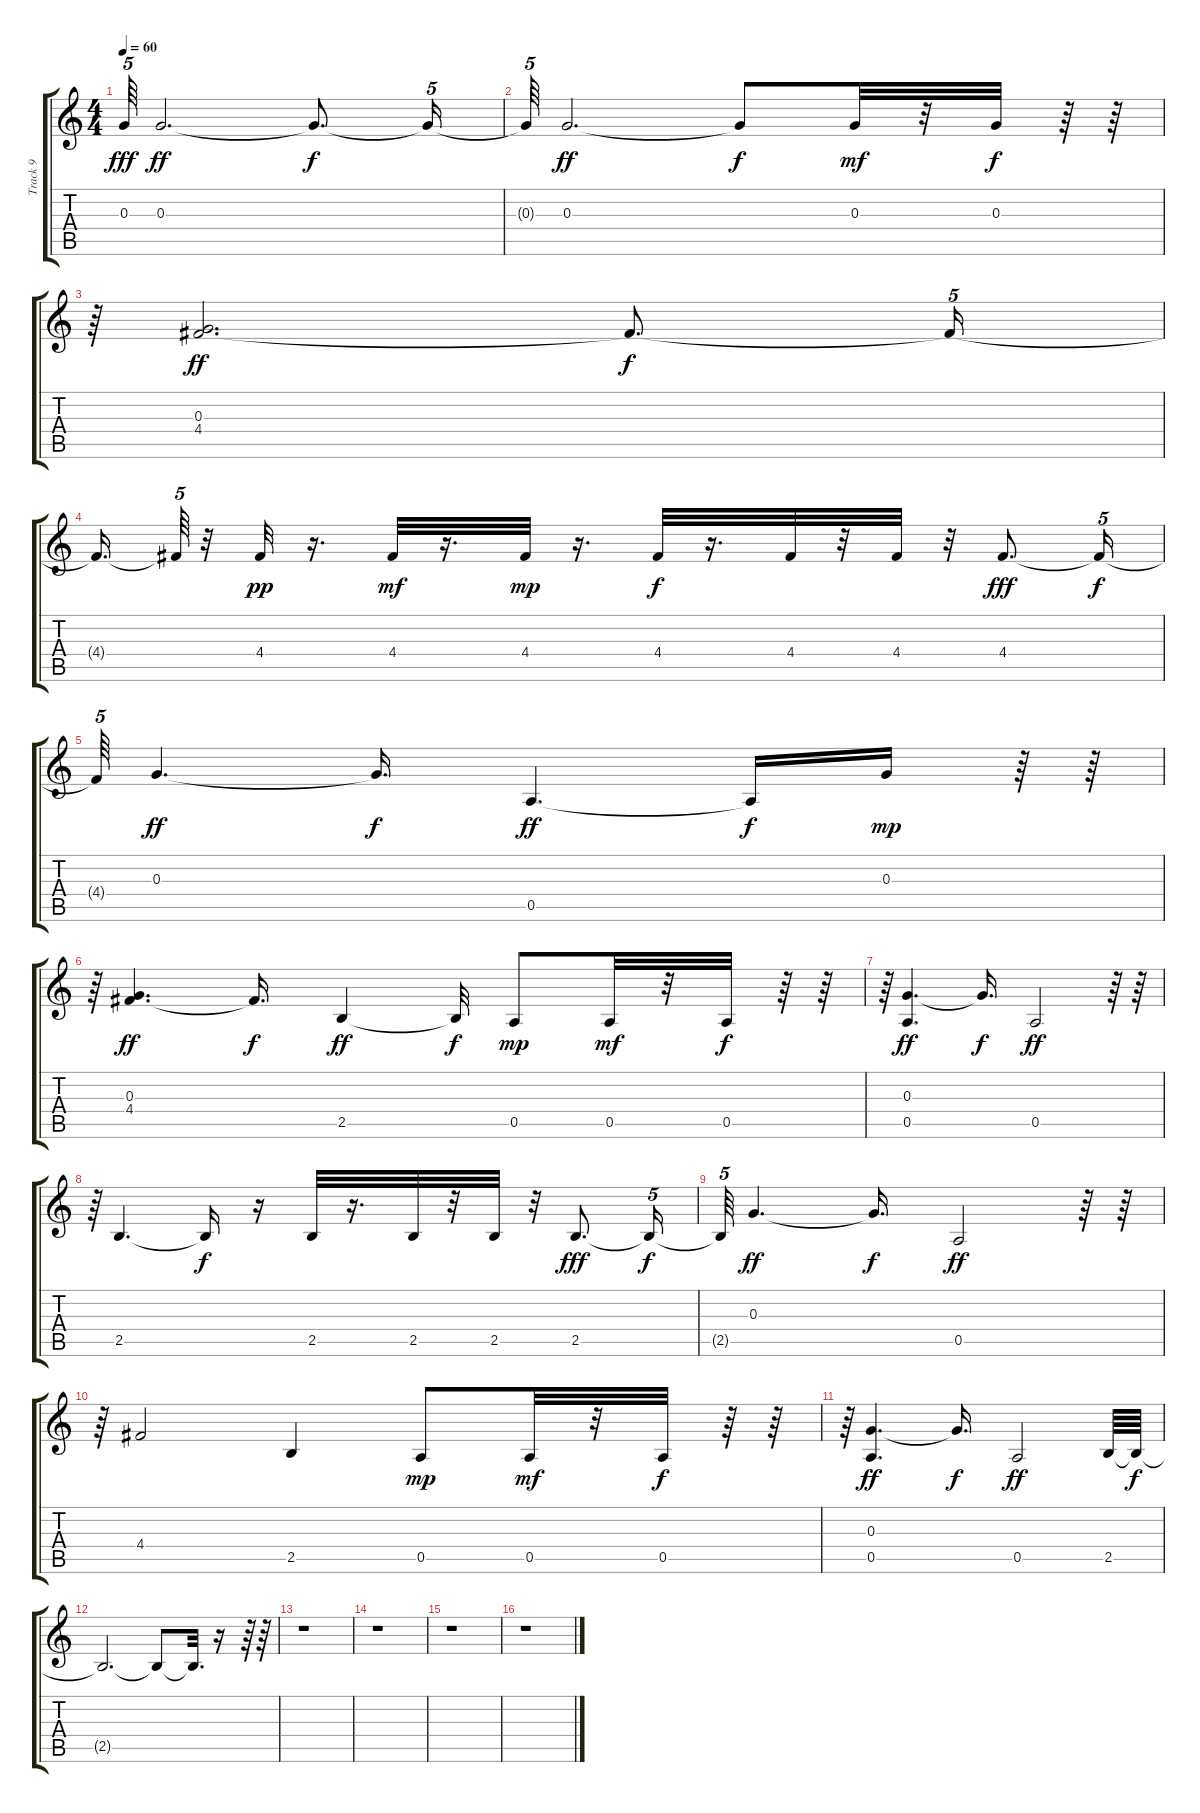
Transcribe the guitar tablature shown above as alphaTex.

\track ("Track 9" "Track 9") {instrument distortionguitar}
\staff {score tabs}
\tuning (E4 B3 G3 D3 A2 E2) {hide}
\ts (4 4)
\tempo 60
\clef g2
\ks c
0.3.64{tu (5 4) dy fff} 0.3.2{d dy ff} 0.3{t}.8{d dy f} 0.3{t}.16{tu (5 4)} |
0.3{t}.64{tu (5 4)} 0.3.2{d dy ff} 0.3{t}.8{dy f} 0.3.32{dy mf} r.32 0.3.32{dy f} r.64 r.64 |
r.64{tu (5 4)} (0.3 4.4).2{d dy ff} 4.4{t}.8{d dy f} 4.4{t}.16{tu (5 4)} |
4.4{t}.16{d} 4.4{t}.64{tu (5 4)} r.32 4.4.32{dy pp} r.16{d} 4.4.32{dy mf} r.16{d} 4.4.32{dy mp} r.16{d} 4.4.32{dy f} r.16{d} 4.4.32 r.32 4.4.32 r.32 4.4.8{d dy fff} 4.4{t}.16{tu (5 4) dy f} |
4.4{t}.64{tu (5 4)} 0.3.4{d dy ff} 0.3{t}.16{d dy f} 0.5.4{d dy ff} 0.5{t}.16{dy f} 0.3.16{dy mp} r.64 r.64 |
r.64{tu (5 4)} (0.3 4.4).4{d dy ff} 4.4{t}.16{d dy f} 2.5.4{dy ff} 2.5{t}.32{dy f} 0.5.8{dy mp} 0.5.32{dy mf} r.32 0.5.32{dy f} r.64 r.64 |
r.64{tu (5 4)} (0.3 0.5).4{d dy ff} 0.3{t}.16{d dy f} 0.5.2{dy ff} r.64 r.64 |
r.64{tu (5 4)} 2.5.4{d} 2.5{t}.16{dy f} r.16 2.5.32 r.16{d} 2.5.32 r.32 2.5.32 r.32 2.5.8{d dy fff} 2.5{t}.16{tu (5 4) dy f} |
2.5{t}.64{tu (5 4)} 0.3.4{d dy ff} 0.3{t}.16{d dy f} 0.5.2{dy ff} r.64 r.64 |
r.64{tu (5 4)} 4.4.2 2.5.4 0.5.8{dy mp} 0.5.32{dy mf} r.32 0.5.32{dy f} r.64 r.64 |
r.64{tu (5 4)} (0.3 0.5).4{d dy ff} 0.3{t}.16{d dy f} 0.5.2{dy ff} 2.5.64 2.5{t}.64{dy f} |
2.5{t}.2{d} 2.5{t}.8 2.5{t}.32{d} r.16 r.64 r.64 |
r.1 |
r.1 |
r.1 |
r.1
